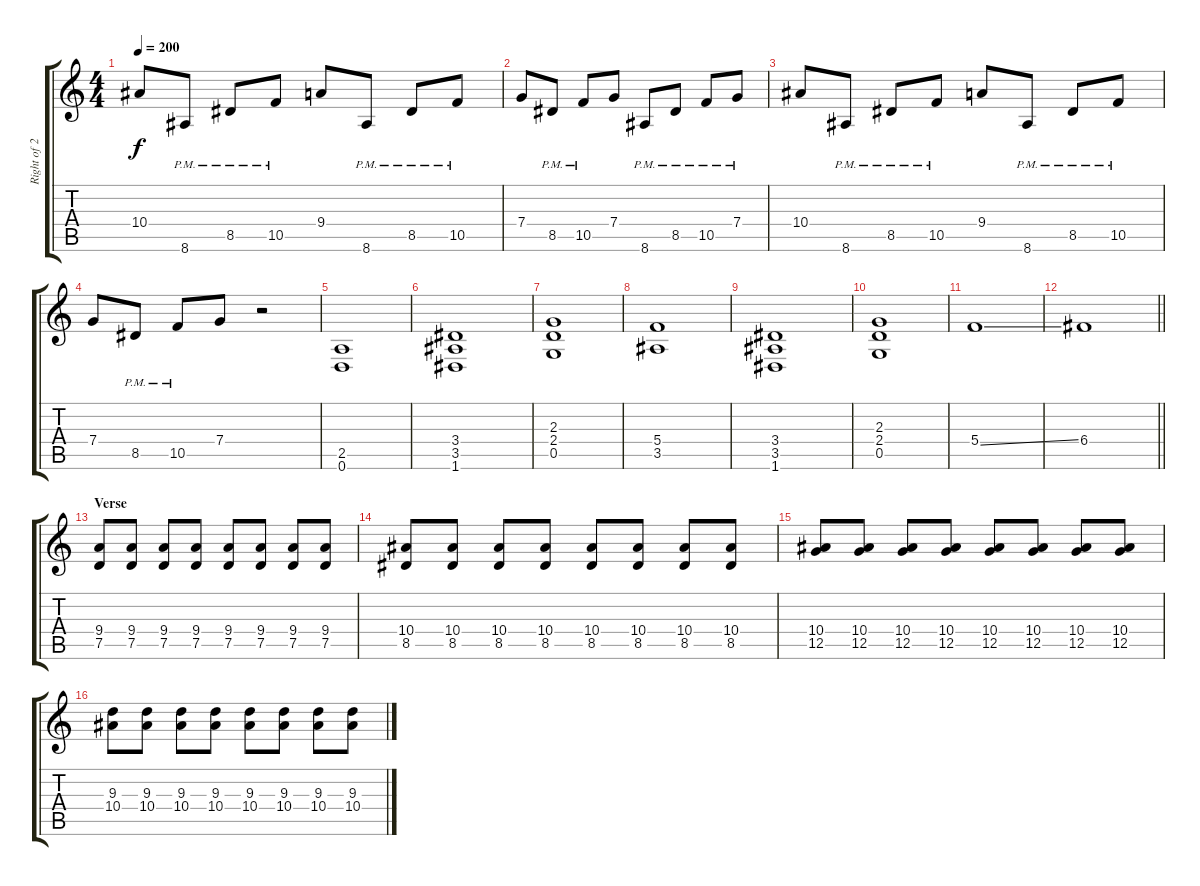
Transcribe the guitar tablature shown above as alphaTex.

\track ("Right of 2A" "Right of 2") {instrument overdrivenguitar}
\staff {score tabs}
\tuning (D4 A3 F3 C3 G2 D2) {hide}
\ts (4 4)
\tempo 200
\clef g2
\ks c
10.4.8{dy f} 8.6{pm}.8 8.5{pm}.8 10.5{pm}.8 9.4.8 8.6{pm}.8 8.5{pm}.8 10.5{pm}.8 |
7.4.8 8.5{pm}.8 10.5{pm}.8 7.4.8 8.6{pm}.8 8.5{pm}.8 10.5{pm}.8 7.4{pm}.8 |
10.4.8 8.6{pm}.8 8.5{pm}.8 10.5{pm}.8 9.4.8 8.6{pm}.8 8.5{pm}.8 10.5{pm}.8 |
7.4.8 8.5{pm}.8 10.5{pm}.8 7.4.8 r.2 |
(2.5 0.6).1 |
(3.4 3.5 1.6).1 |
(2.3 2.4 0.5).1 |
(5.4 3.5).1 |
(3.4 3.5 1.6).1 |
(2.3 2.4 0.5).1 |
5.4{ss}.1 |
\barLineRight lightlight
6.4.1 |
\section ("" "Verse")
(9.4 7.5).8 (9.4 7.5).8 (9.4 7.5).8 (9.4 7.5).8 (9.4 7.5).8 (9.4 7.5).8 (9.4 7.5).8 (9.4 7.5).8 |
(10.4 8.5).8 (10.4 8.5).8 (10.4 8.5).8 (10.4 8.5).8 (10.4 8.5).8 (10.4 8.5).8 (10.4 8.5).8 (10.4 8.5).8 |
(10.4 12.5).8 (10.4 12.5).8 (10.4 12.5).8 (10.4 12.5).8 (10.4 12.5).8 (10.4 12.5).8 (10.4 12.5).8 (10.4 12.5).8 |
(9.3 10.4).8 (9.3 10.4).8 (9.3 10.4).8 (9.3 10.4).8 (9.3 10.4).8 (9.3 10.4).8 (9.3 10.4).8 (9.3 10.4).8
